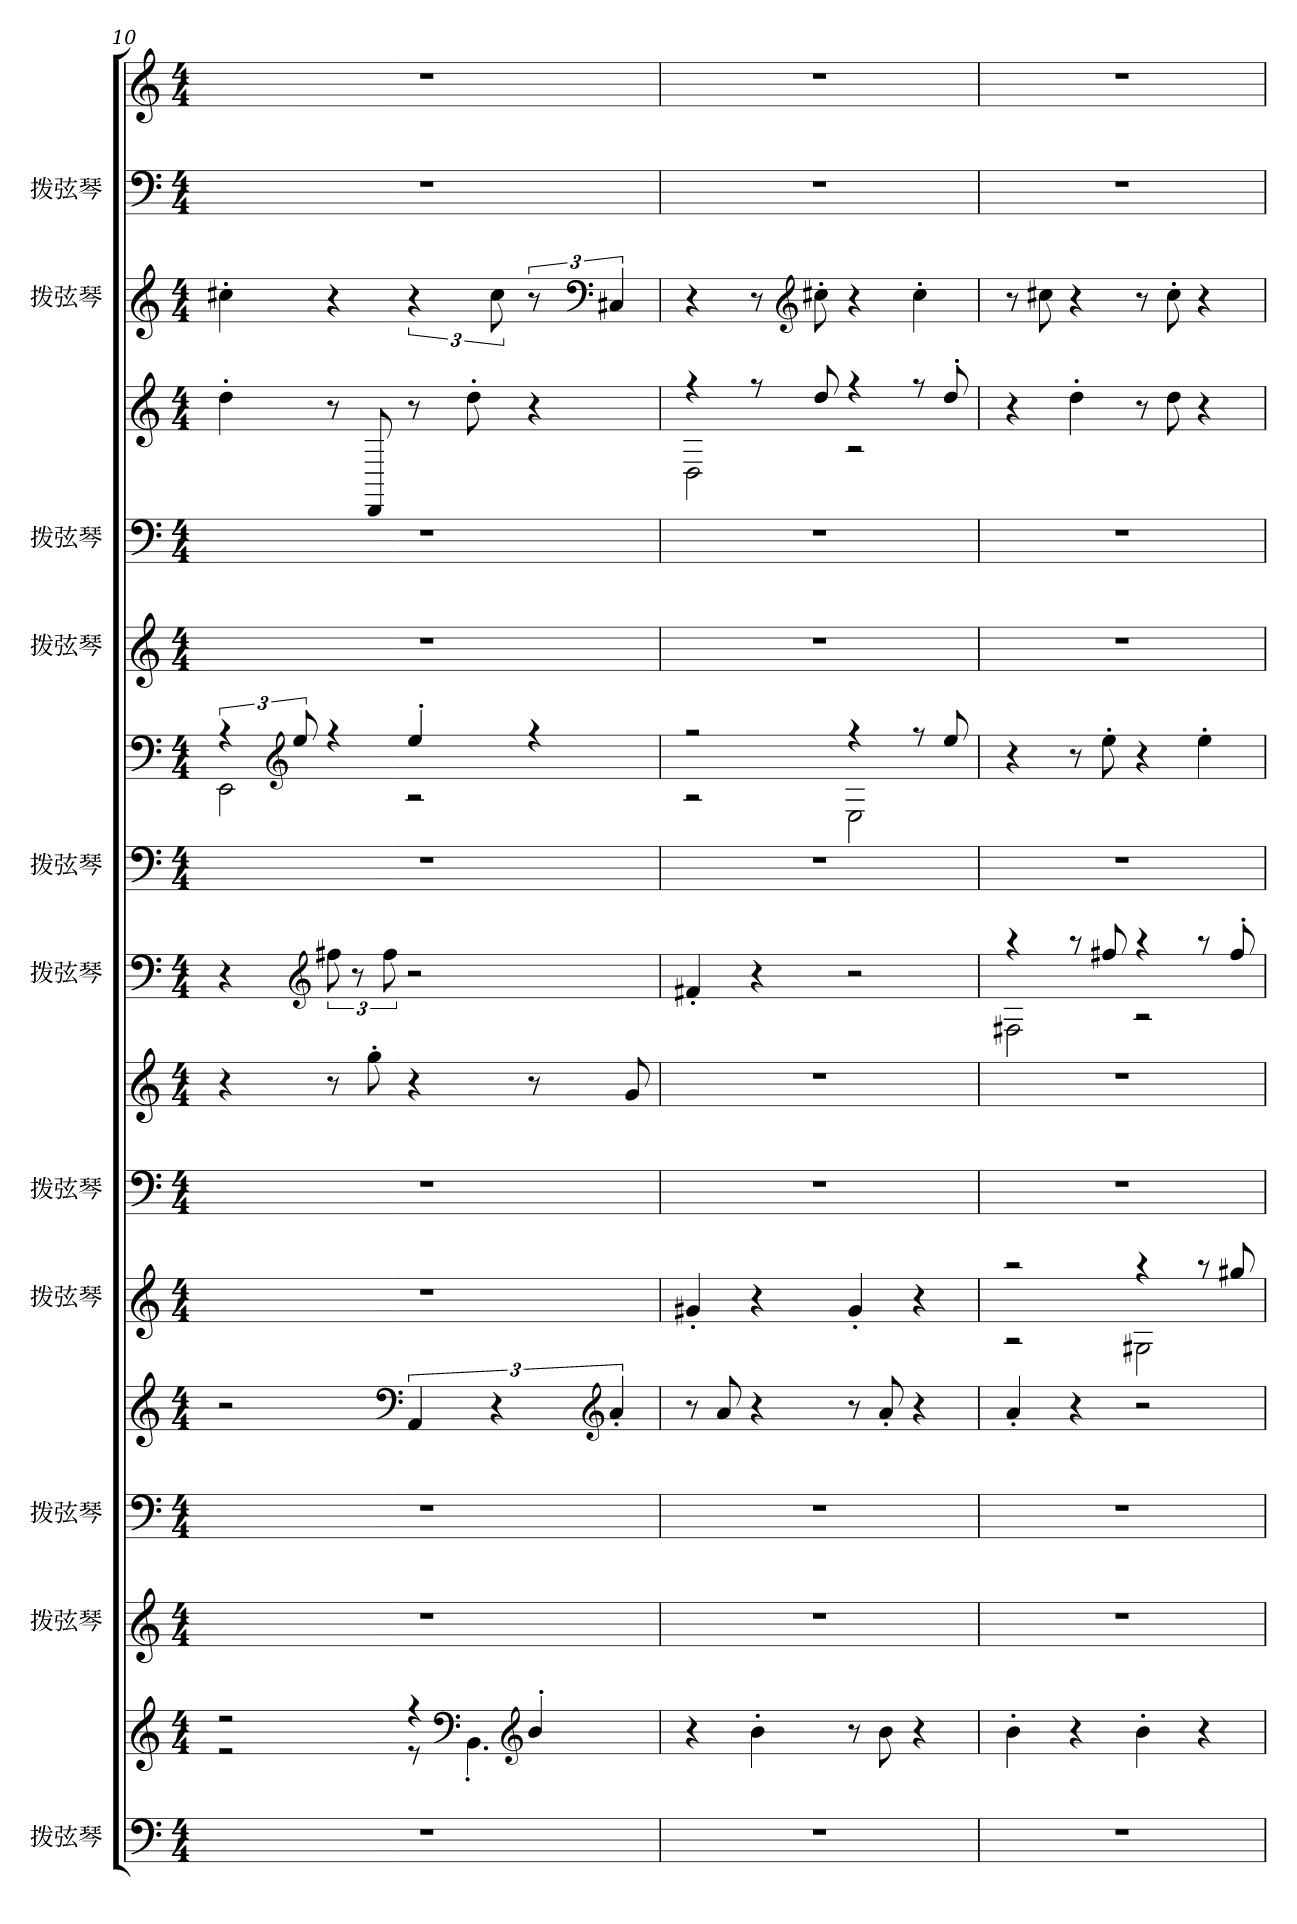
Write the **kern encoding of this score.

**kern	**kern	**kern	**kern	**kern	**kern	**kern	**kern	**kern	**kern	**kern	**kern	**kern	**kern	**kern	**kern	**kern
*part11	*part11	*part10	*part9	*part9	*part8	*part7	*part7	*part6	*part5	*part5	*part4	*part3	*part3	*part2	*part1	*part1
*staff17	*staff16	*staff15	*staff14	*staff13	*staff12	*staff11	*staff10	*staff9	*staff8	*staff7	*staff6	*staff5	*staff4	*staff3	*staff2	*staff1
*I"拨弦琴	*	*I"拨弦琴	*I"拨弦琴	*	*I"拨弦琴	*I"拨弦琴	*	*I"拨弦琴	*I"拨弦琴	*	*I"拨弦琴	*I"拨弦琴	*	*I"拨弦琴	*I"拨弦琴	*
!!LO:PB:g=z
*clefF4	*clefG2	*clefG2	*clefF4	*clefG2	*clefG2	*clefF4	*clefG2	*clefF4	*clefF4	*clefF4	*clefG2	*clefF4	*clefG2	*clefG2	*clefF4	*clefG2
*k[]	*k[]	*k[]	*k[]	*k[]	*k[]	*k[]	*k[]	*k[]	*k[]	*k[]	*k[]	*k[]	*k[]	*k[]	*k[]	*k[]
*M4/4	*M4/4	*M4/4	*M4/4	*M4/4	*M4/4	*M4/4	*M4/4	*M4/4	*M4/4	*M4/4	*M4/4	*M4/4	*M4/4	*M4/4	*M4/4	*M4/4
=10	=10	=10	=10	=10	=10	=10	=10	=10	=10	=10	=10	=10	=10	=10	=10	=10
*	*^	*	*	*	*	*	*	*	*	*^	*	*	*	*	*	*
1r	2r	2r	1r	1r	2r	1r	1r	4r	4r	1r	6r	2EE\	1r	1r	4dd'\	4cc#X'\	1r	1r
*	*	*	*	*	*	*	*	*	*	*	*clefG2	*	*	*	*	*	*	*
.	.	.	.	.	.	.	.	.	.	.	12ee/	.	.	.	.	.	.	.
*	*	*	*	*	*	*	*	*	*clefG2	*	*	*	*	*	*	*	*	*
.	.	.	.	.	.	.	.	8r	12ff#X\	.	4r	.	.	.	8r	4r	.	.
.	.	.	.	.	.	.	.	.	12r	.	.	.	.	.	.	.	.	.
.	.	.	.	.	.	.	.	8gg'\	.	.	.	.	.	.	8DD/	.	.	.
.	.	.	.	.	.	.	.	.	12ff#\	.	.	.	.	.	.	.	.	.
*	*	*	*	*	*clefF4	*	*	*	*	*	*	*	*	*	*	*	*	*
.	4r	8r	.	.	6AA/	.	.	4r	2r	.	4ee'/	2r	.	.	8r	6r	.	.
*	*clefF4	*	*	*	*	*	*	*	*	*	*	*	*	*	*	*	*	*
.	.	4.BB'\	.	.	.	.	.	.	.	.	.	.	.	.	8dd'\	.	.	.
.	.	.	.	.	6r	.	.	.	.	.	.	.	.	.	.	12cc#\	.	.
*	*clefG2	*	*	*	*	*	*	*	*	*	*	*	*	*	*	*	*	*
.	4b'/	.	.	.	.	.	.	8r	.	.	4r	.	.	.	4r	12r	.	.
*	*	*	*	*	*clefG2	*	*	*	*	*	*	*	*	*	*	*clefF4	*	*
.	.	.	.	.	6a'/	.	.	.	.	.	.	.	.	.	.	6C#X/	.	.
.	.	.	.	.	.	.	.	8g/	.	.	.	.	.	.	.	.	.	.
*	*v	*v	*	*	*	*	*	*	*	*	*	*	*	*	*	*	*	*
=11	=11	=11	=11	=11	=11	=11	=11	=11	=11	=11	=11	=11	=11	=11	=11	=11	=11
*	*	*	*	*	*	*	*	*	*	*	*	*	*	*^	*	*	*
1r	4r	1r	1r	8r	4g#X'/	1r	1r	4f#X'/	1r	2r	2r	1r	1r	4r	2D\	4r	1r	1r
.	.	.	.	8a/	.	.	.	.	.	.	.	.	.	.	.	.	.	.
.	4b'\	.	.	4r	4r	.	.	4r	.	.	.	.	.	8r	.	8r	.	.
*	*	*	*	*	*	*	*	*	*	*	*	*	*	*	*	*clefG2	*	*
.	.	.	.	.	.	.	.	.	.	.	.	.	.	8dd/	.	8cc#X'\	.	.
.	8r	.	.	8r	4g#'/	.	.	2r	.	4r	2E\	.	.	4r	2r	4r	.	.
.	8b\	.	.	8a'/	.	.	.	.	.	.	.	.	.	.	.	.	.	.
.	4r	.	.	4r	4r	.	.	.	.	8r	.	.	.	8r	.	4cc#'\	.	.
.	.	.	.	.	.	.	.	.	.	8ee/	.	.	.	8dd'/	.	.	.	.
*	*	*	*	*	*	*	*	*	*	*v	*v	*	*	*v	*v	*	*	*
!!LO:PB:g=z
=12	=12	=12	=12	=12	=12	=12	=12	=12	=12	=12	=12	=12	=12	=12	=12	=12
*	*	*	*	*	*^	*	*	*^	*	*	*	*	*	*	*	*
1r	4b'\	1r	1r	4a'/	2r	2r	1r	1r	4r	2F#X\	1r	4r	1r	1r	4r	8r	1r	1r
.	.	.	.	.	.	.	.	.	.	.	.	.	.	.	.	8cc#X\	.	.
.	4r	.	.	4r	.	.	.	.	8r	.	.	8r	.	.	4dd'\	4r	.	.
.	.	.	.	.	.	.	.	.	8ff#X/	.	.	8ee'\	.	.	.	.	.	.
.	4b'\	.	.	2r	4r	2G#X\	.	.	4r	2r	.	4r	.	.	8r	8r	.	.
.	.	.	.	.	.	.	.	.	.	.	.	.	.	.	8dd\	8cc#'\	.	.
.	4r	.	.	.	8r	.	.	.	8r	.	.	4ee'\	.	.	4r	4r	.	.
.	.	.	.	.	8gg#X/	.	.	.	8ff#'/	.	.	.	.	.	.	.	.	.
*	*	*	*	*	*v	*v	*	*	*v	*v	*	*	*	*	*	*	*	*
=	=	=	=	=	=	=	=	=	=	=	=	=	=	=	=	=
*-	*-	*-	*-	*-	*-	*-	*-	*-	*-	*-	*-	*-	*-	*-	*-	*-
